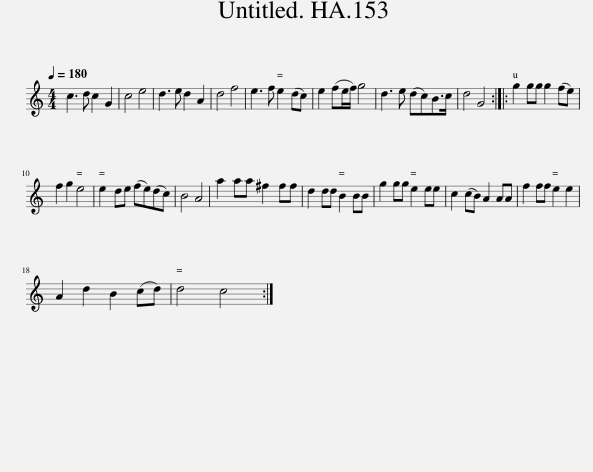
X:1
L:1/8
Q:1/4=180
M:4/4
I:linebreak $
K:C
V:1 treble
V:1
 c3 d c2 G2 | c4 e4 | d3 e d2 A2 | d4 f4 | e3 f e2 (dc) | %5
 e2 (fe/f/) g4 | d3 e (dc)B>c | d4 G4 :: g2 gg g2 (fe) |$ f2 g2 e4 | %10
 e2 de (fe)(dc) | B4 A4 | a2 aa ^f2 ff | d2 dd B2 BB | g2 gg e2 ee | %15
 c2 (cB) A2 AA | f2 ff e2 e2 |$ A2 d2 B2 (cd) | d4 c4 :| %19
